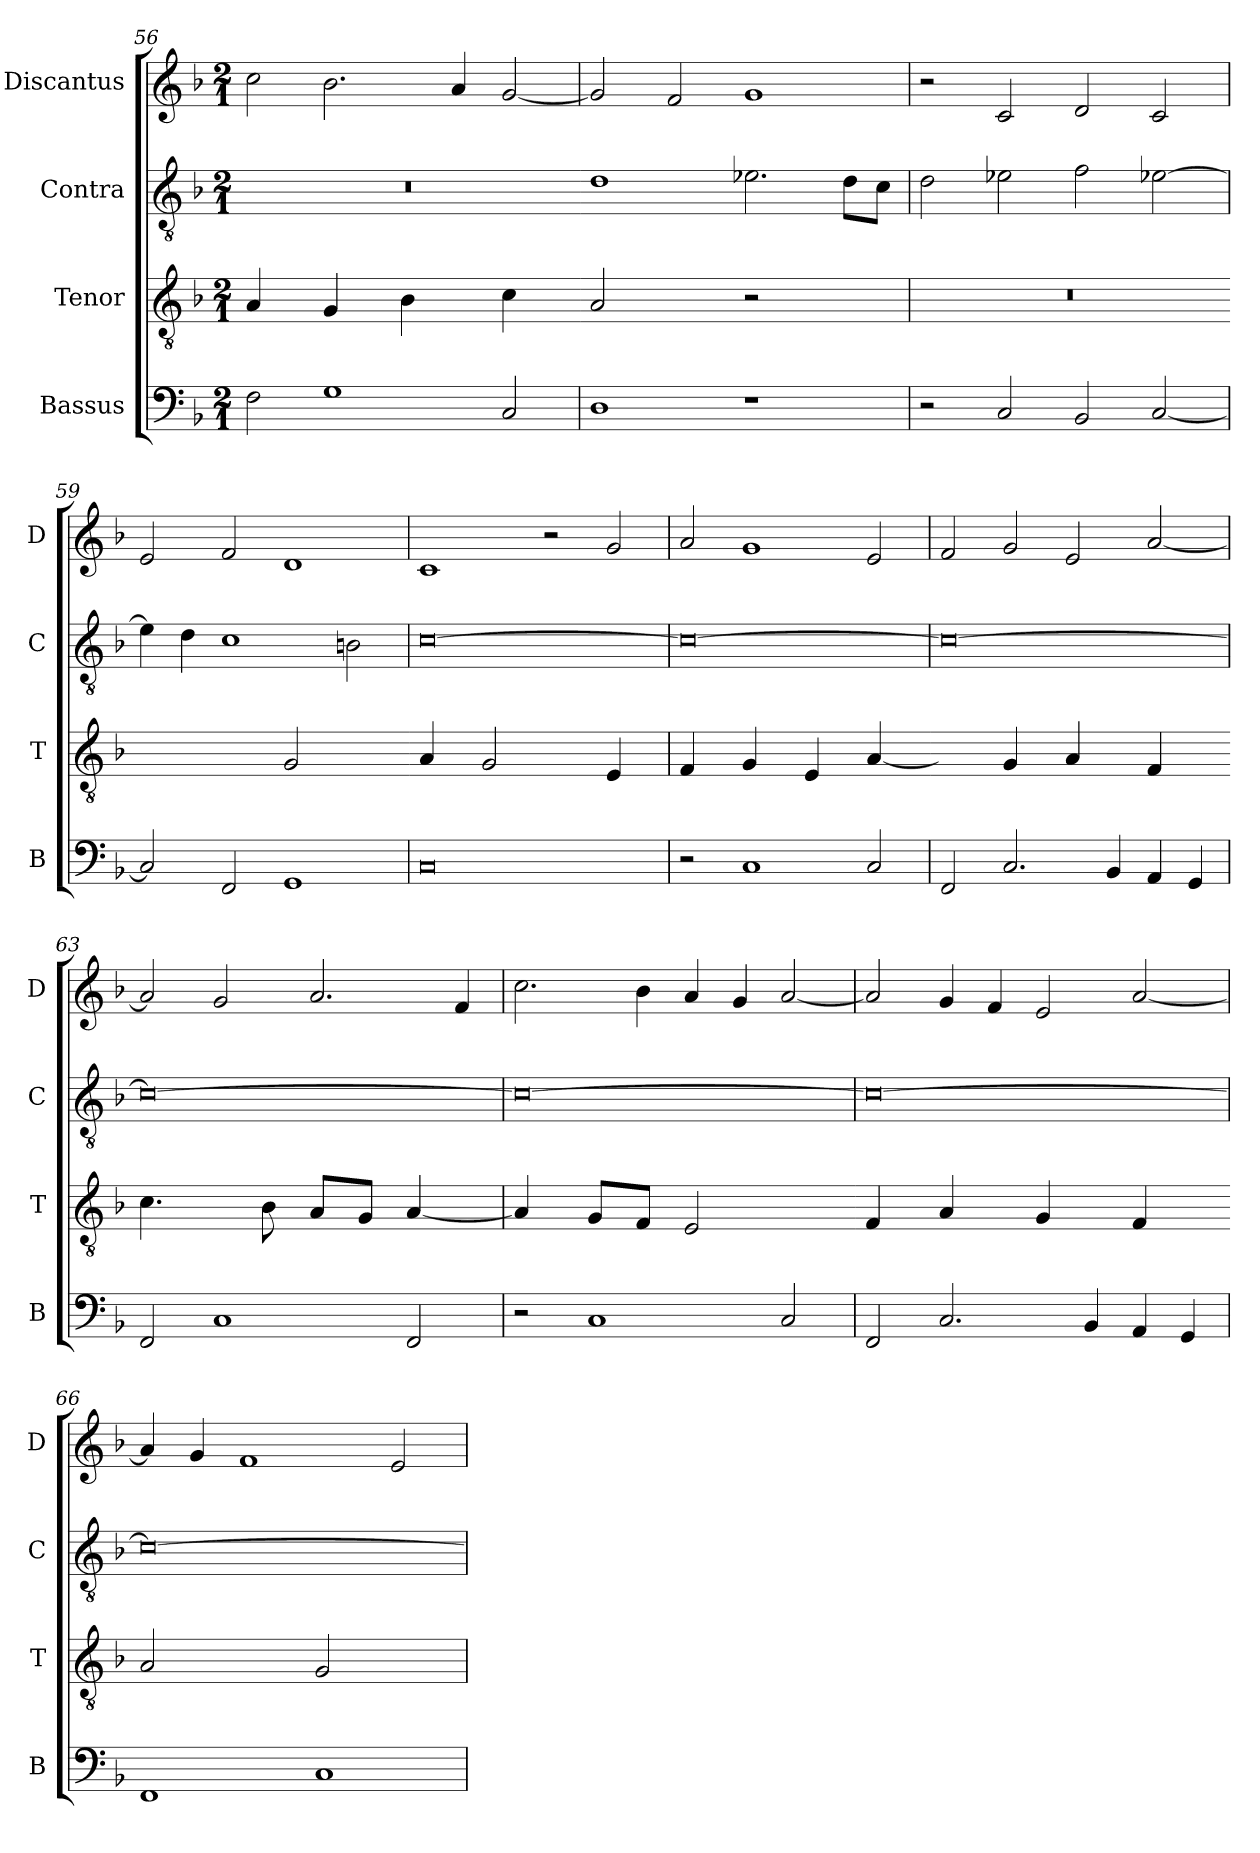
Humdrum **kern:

**kern	**kern	**kern	**kern
*part4	*part3	*part2	*part1
*staff4	*staff3	*staff2	*staff1
*I"Bassus	*I"Tenor	*I"Contra	*I"Discantus
*I'B	*I'T	*I'C	*I'D
*clefF4	*clefGv2	*clefGv2	*clefG2
*k[b-]	*k[b-]	*k[b-]	*k[b-]
*M2/1	*M2/1	*M2/1	*M2/1
=56	=56	=56	=56
!	!LO:N:vis=4	!	!
2F\	2A/	0r	2cc\
!	!LO:N:vis=4	!	!
1G	2G/	.	2.b-\
!	!LO:N:vis=4	!	!
.	2B-\	.	.
.	.	.	4a/
!	!LO:N:vis=4	!	!
2C/	2c\	.	[2g/
=57	=57-	=57	=57
!	!LO:N:vis=2	!	!
1D	1A	1d	2g/]
.	.	.	2f/
!	!LO:N:vis=2	!	!
1r	1r	2.e-X\	1g
.	.	8d\L	.
.	.	8c\J	.
=58	=58	=58	=58
!	!LO:N:vis=1	!	!
2r	0r	2d\	2r
2C/	.	2e-X\	2c/
2BB-/	.	2f\	2d/
[2C/	.	[2e-X\	2c/
=59	=59-	=59	=59
!	!LO:N:vis=2	!	!
2C/]	1ryy	4e-\]	2e/
.	.	4d\	.
2FF/	.	1c	2f/
!	!LO:N:vis=2	!	!
1GG	1G	.	1d
.	.	2Bn\	.
=60	=60-	=60	=60
!	!LO:N:vis=4	!	!
0C	2A/	[0c	1c
!	!LO:N:vis=2	!	!
.	1G	.	.
.	.	.	2r
!	!LO:N:vis=4	!	!
.	2E/	.	2g/
=61	=61	=61	=61
!	!LO:N:vis=4	!	!
2r	2F/	0c_	2a/
!	!LO:N:vis=4	!	!
1C	2G/	.	1g
!	!LO:N:vis=4	!	!
.	2E/	.	.
!	!LO:N:vis=4	!	!
2C/	[2A/	.	2e/
=62	=62-	=62	=62
!	!LO:N:vis=4	!	!
2FF/	2A/yy]	0c_	2f/
!	!LO:N:vis=4	!	!
2.C/	2G/	.	2g/
!	!LO:N:vis=4	!	!
.	2A/	.	2e/
4BB-/	.	.	.
!	!LO:N:vis=4	!	!
4AA/	2F/	.	[2a/
4GG/	.	.	.
=63	=63-	=63	=63
!	!LO:N:vis=4.	!	!
2FF/	2.c\	0c_	2a/]
1C	.	.	2g/
!	!LO:N:vis=8	!	!
.	4B-\	.	.
!	!LO:N:vis=8	!	!
.	4A/L	.	2.a/
!	!LO:N:vis=8	!	!
.	4G/J	.	.
!	!LO:N:vis=4	!	!
2FF/	[2A/	.	.
.	.	.	4f/
=64	=64	=64	=64
!	!LO:N:vis=4	!	!
2r	2A/]	0c_	2.cc\
!	!LO:N:vis=8	!	!
1C	4G/L	.	.
!	!LO:N:vis=8	!	!
.	4F/J	.	4b-\
!	!LO:N:vis=2	!	!
.	1E	.	4a/
.	.	.	4g/
2C/	.	.	[2a/
=65	=65-	=65	=65
!	!LO:N:vis=4	!	!
2FF/	2F/	0c_	2a/]
!	!LO:N:vis=4	!	!
2.C/	2A/	.	4g/
.	.	.	4f/
!	!LO:N:vis=4	!	!
.	2G/	.	2e/
4BB-/	.	.	.
!	!LO:N:vis=4	!	!
4AA/	2F/	.	[2a/
4GG/	.	.	.
=66	=66-	=66	=66
!	!LO:N:vis=2	!	!
1FF	1A	0c_	4a/]
.	.	.	4g/
.	.	.	1f
!	!LO:N:vis=2	!	!
1C	1G	.	.
.	.	.	2e/
=	=	=	=
*-	*-	*-	*-
